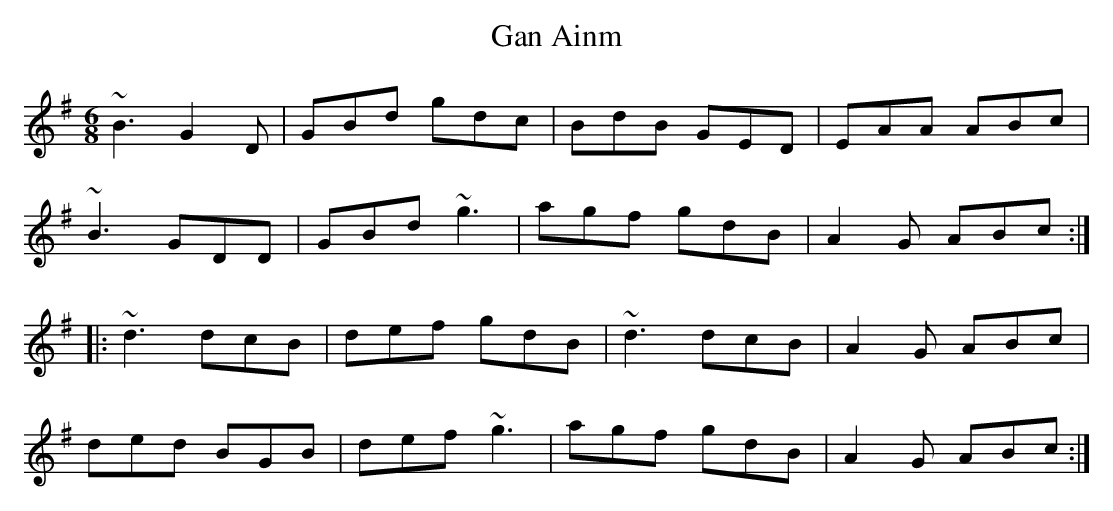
X:1
T:Gan Ainm
M:6/8
L:1/8
K:G
~B3 G2D|GBd gdc|BdB GED|EAA ABc|!
~B3 GDD|GBd ~g3|agf gdB|A2G ABc:|!
|:~d3 dcB|def gdB|~d3 dcB|A2G ABc|!
ded BGB|def ~g3|agf gdB|A2G ABc:|!
